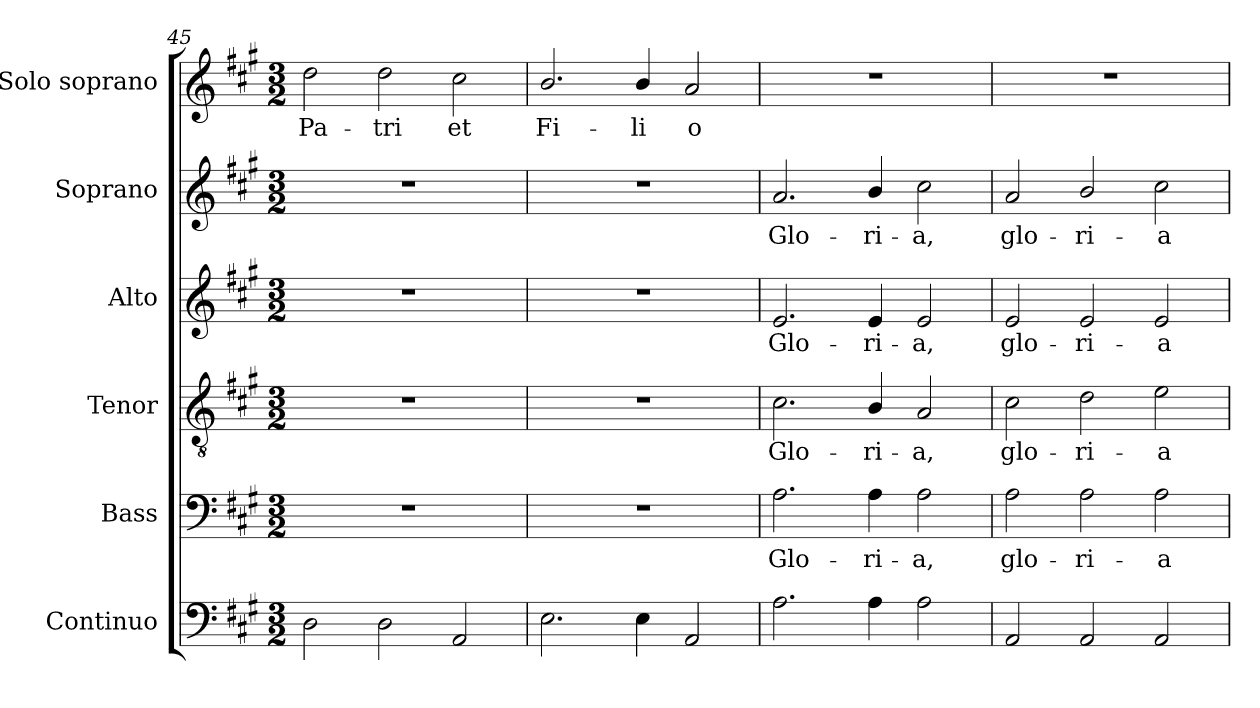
**kern	**kern	**text	**kern	**text	**kern	**text	**kern	**text	**kern	**text
*part6	*part5	*part5	*part4	*part4	*part3	*part3	*part2	*part2	*part1	*part1
*staff6	*staff5	*staff5	*staff4	*staff4	*staff3	*staff3	*staff2	*staff2	*staff1	*staff1
*I"Continuo	*I"Bass	*	*I"Tenor	*	*I"Alto	*	*I"Soprano	*	*I"Solo soprano	*
*I'Cont.	*I'B.	*	*I'T.	*	*I'A.	*	*I'S.	*	*I'S.	*
*clefF4	*clefF4	*	*clefGv2	*	*clefG2	*	*clefG2	*	*clefG2	*
*	*	*	*ITrd7c12	*	*	*	*	*	*	*
*k[f#c#g#]	*k[f#c#g#]	*	*k[f#c#g#]	*	*k[f#c#g#]	*	*k[f#c#g#]	*	*k[f#c#g#]	*
*A:	*A:	*	*A:	*	*A:	*	*A:	*	*A:	*
*M3/2	*M3/2	*	*M3/2	*	*M3/2	*	*M3/2	*	*M3/2	*
=45	=45	=45	=45	=45	=45	=45	=45	=45	=45	=45
!	!LO:N:vis=1	!	!LO:N:vis=1	!	!LO:N:vis=1	!	!LO:N:vis=1	!	!	!
!	!	!	!	!	!	!	!	!	!	!LO:LY:b:color=#000000
2Di\	1.r	.	1.r	.	1.r	.	1.r	.	2ddi\	Pa-
!	!	!	!	!	!	!	!	!	!	!LO:LY:b:color=#000000
2Di\	.	.	.	.	.	.	.	.	2ddi\	-tri
!	!	!	!	!	!	!	!	!	!	!LO:LY:b:color=#000000
2AAi/	.	.	.	.	.	.	.	.	2cc#i\	et
=46	=46	=46	=46	=46	=46	=46	=46	=46	=46	=46
!	!LO:N:vis=1	!	!LO:N:vis=1	!	!LO:N:vis=1	!	!LO:N:vis=1	!	!	!
!	!	!	!	!	!	!	!	!	!	!LO:LY:b:color=#000000
2.Ei\	1.r	.	1.r	.	1.r	.	1.r	.	2.bi/	Fi-
!	!	!	!	!	!	!	!	!	!	!LO:LY:b:color=#000000
4Ei\	.	.	.	.	.	.	.	.	4bi/	-li
!	!	!	!	!	!	!	!	!	!	!LO:LY:b:color=#000000
2AAi/	.	.	.	.	.	.	.	.	2ai/	o
!!LO:LB:g=z
=47	=47	=47	=47	=47	=47	=47	=47	=47	=47	=47
!	!	!LO:LY:b:color=#000000	!	!	!	!	!	!	!	!
!	!	!	!	!LO:LY:b:color=#000000	!	!	!	!	!	!
!	!	!	!	!	!	!LO:LY:b:color=#000000	!	!	!	!
!	!	!	!	!	!	!	!	!LO:LY:b:color=#000000	!LO:N:vis=1	!
2.Ai\	2.Ai\	Glo-	2.C#i\	Glo-	2.ei/	Glo-	2.ai/	Glo-	1.r	.
!	!	!LO:LY:b:color=#000000	!	!	!	!	!	!	!	!
!	!	!	!	!LO:LY:b:color=#000000	!	!	!	!	!	!
!	!	!	!	!	!	!LO:LY:b:color=#000000	!	!	!	!
!	!	!	!	!	!	!	!	!LO:LY:b:color=#000000	!	!
4Ai\	4Ai\	-ri-	4BBi/	-ri-	4ei/	-ri-	4bi/	-ri-	.	.
!	!	!LO:LY:b:color=#000000	!	!	!	!	!	!	!	!
!	!	!	!	!LO:LY:b:color=#000000	!	!	!	!	!	!
!	!	!	!	!	!	!LO:LY:b:color=#000000	!	!	!	!
!	!	!	!	!	!	!	!	!LO:LY:b:color=#000000	!	!
2Ai\	2Ai\	-a,	2AAi/	-a,	2ei/	-a,	2cc#i\	-a,	.	.
=48	=48	=48	=48	=48	=48	=48	=48	=48	=48	=48
!	!	!LO:LY:b:color=#000000	!	!	!	!	!	!	!	!
!	!	!	!	!LO:LY:b:color=#000000	!	!	!	!	!	!
!	!	!	!	!	!	!LO:LY:b:color=#000000	!	!	!	!
!	!	!	!	!	!	!	!	!LO:LY:b:color=#000000	!LO:N:vis=1	!
2AAi/	2Ai\	glo-	2C#i\	glo-	2ei/	glo-	2ai/	glo-	1.r	.
!	!	!LO:LY:b:color=#000000	!	!	!	!	!	!	!	!
!	!	!	!	!LO:LY:b:color=#000000	!	!	!	!	!	!
!	!	!	!	!	!	!LO:LY:b:color=#000000	!	!	!	!
!	!	!	!	!	!	!	!	!LO:LY:b:color=#000000	!	!
2AAi/	2Ai\	-ri-	2Di\	-ri-	2ei/	-ri-	2bi/	-ri-	.	.
!	!	!LO:LY:b:color=#000000	!	!	!	!	!	!	!	!
!	!	!	!	!LO:LY:b:color=#000000	!	!	!	!	!	!
!	!	!	!	!	!	!LO:LY:b:color=#000000	!	!	!	!
!	!	!	!	!	!	!	!	!LO:LY:b:color=#000000	!	!
2AAi/	2Ai\	-a	2Ei\	-a	2ei/	-a	2cc#i\	-a	.	.
=	=	=	=	=	=	=	=	=	=	=
*-	*-	*-	*-	*-	*-	*-	*-	*-	*-	*-
